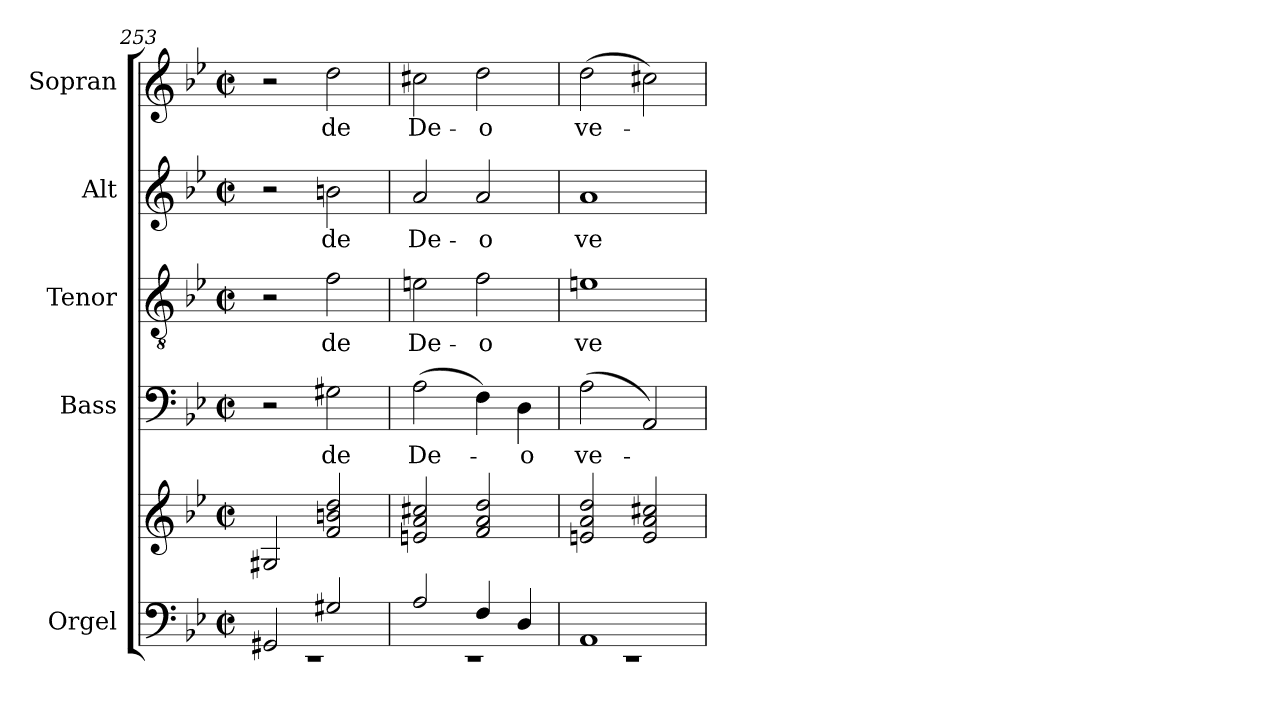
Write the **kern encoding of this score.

**kern	**kern	**kern	**text	**kern	**text	**kern	**text	**kern	**text
*part5	*part5	*part4	*part4	*part3	*part3	*part2	*part2	*part1	*part1
*staff6	*staff5	*staff4	*staff4	*staff3	*staff3	*staff2	*staff2	*staff1	*staff1
*I"Orgel	*	*I"Bass	*	*I"Tenor	*	*I"Alt	*	*I"Sopran	*
*I'Org.	*	*I'B.	*	*I'T.	*	*I'A.	*	*I'S.	*
*clefF4	*clefG2	*clefF4	*	*clefGv2	*	*clefG2	*	*clefG2	*
*k[b-e-]	*k[b-e-]	*k[b-e-]	*	*k[b-e-]	*	*k[b-e-]	*	*k[b-e-]	*
*B-:	*B-:	*B-:	*	*B-:	*	*B-:	*	*B-:	*
*M2/2	*M2/2	*M2/2	*	*M2/2	*	*M2/2	*	*M2/2	*
*met(c|)	*met(c|)	*met(c|)	*	*met(c|)	*	*met(c|)	*	*met(c|)	*
=253	=253	=253	=253	=253	=253	=253	=253	=253	=253
*^	*	*	*	*	*	*	*	*	*
2GG#X/	1rEE	2G#X/	2r	.	2r	.	2r	.	2r	.
!	!	!	!	!LO:LY:b	!	!LO:LY:b	!	!LO:LY:b	!	!LO:LY:b
2G#X/	.	2f/ 2bn/ 2dd/	2G#X\	de	2f\	de	2bn\	de	2dd\	de
=254	=254	=254	=254	=254	=254	=254	=254	=254	=254	=254
!	!	!	!	!LO:LY:b	!	!LO:LY:b	!	!LO:LY:b	!	!LO:LY:b
2A/	1rEE	2en/ 2a/ 2cc#X/	(>2A\	De-	2en\	De-	2a/	De-	2cc#X\	De-
!	!	!	!	!	!	!LO:LY:b	!	!LO:LY:b	!	!LO:LY:b
4F/	.	2f/ 2a/ 2dd/	4F\)	.	2f\	-o	2a/	-o	2dd\	-o
!	!	!	!	!LO:LY:b	!	!	!	!	!	!
4D/	.	.	4D\	-o	.	.	.	.	.	.
=255	=255	=255	=255	=255	=255	=255	=255	=255	=255	=255
!	!	!	!	!LO:LY:b	!	!LO:LY:b	!	!LO:LY:b	!	!LO:LY:b
1AA	1rEE	2en/ 2a/ 2dd/	(>2A\	ve-	1en	ve-	1a	ve-	(>2dd\	ve-
.	.	2e/ 2a/ 2cc#X/	2AA/)	.	.	.	.	.	2cc#X\)	.
*v	*v	*	*	*	*	*	*	*	*	*
=	=	=	=	=	=	=	=	=	=
*-	*-	*-	*-	*-	*-	*-	*-	*-	*-
